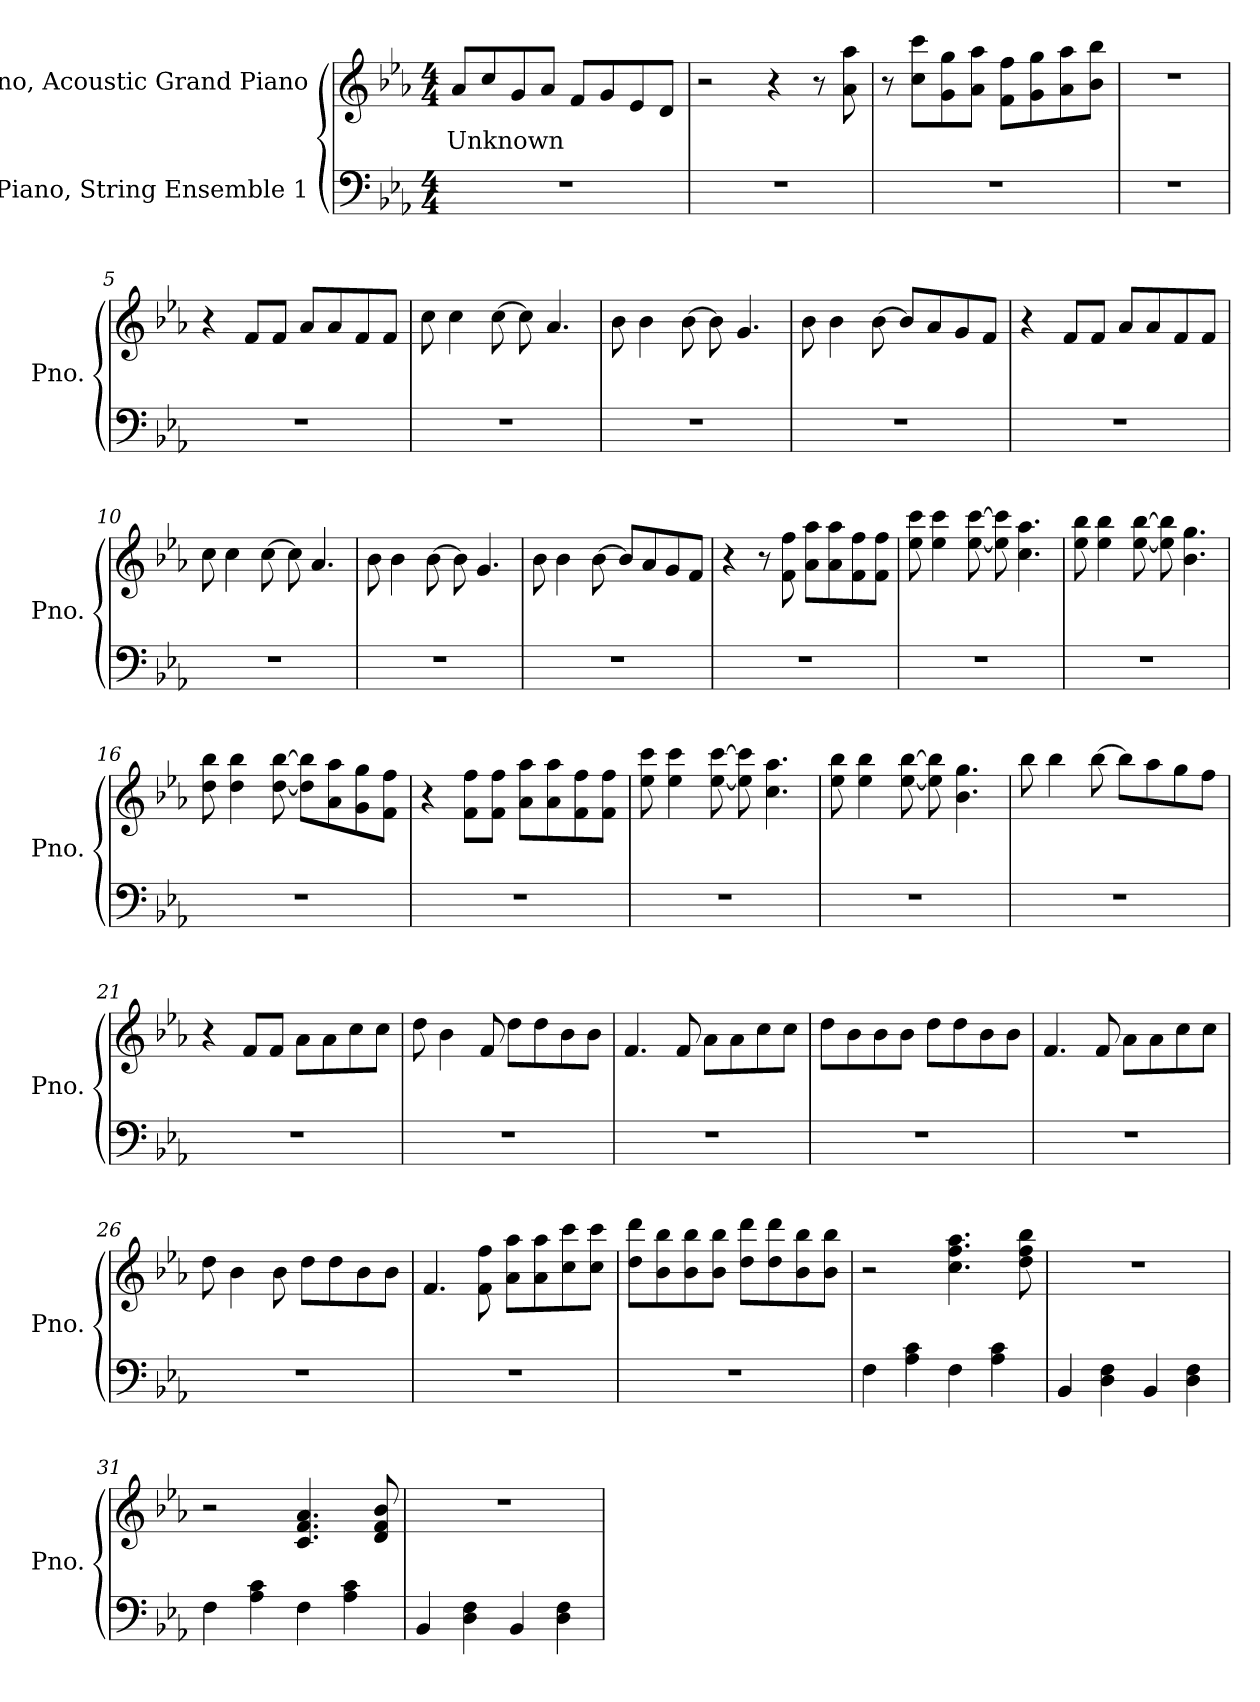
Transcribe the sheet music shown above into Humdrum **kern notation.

**kern	**kern	**text
*part2	*part1	*part1
*staff2	*staff1	*staff1
*I"Piano, String Ensemble 1	*I"Piano, Acoustic Grand Piano	*
*I'Pno.	*I'Pno.	*
*clefF4	*clefG2	*
*k[b-e-a-]	*k[b-e-a-]	*
*M4/4	*M4/4	*
*MM69	*MM69	*
=1	=1	=1
!	!	!LO:LY:b
1r	8a-/L	Unknown
.	8cc/	.
.	8g/	.
.	8a-/J	.
.	8f/L	.
.	8g/	.
.	8e-/	.
.	8d/J	.
=2	=2	=2
1r	2r	.
.	4r	.
.	8r	.
.	8a-\ 8aa-\	.
=3	=3	=3
1r	8r	.
.	8cc\ 8ccc\L	.
.	8g\ 8gg\	.
.	8a-\ 8aa-\J	.
.	8f\ 8ff\L	.
.	8g\ 8gg\	.
.	8a-\ 8aa-\	.
.	8b-\ 8bb-\J	.
=4	=4	=4
1r	1r	.
!!LO:LB:g=z
=5	=5	=5
1r	4r	.
.	8f/L	.
.	8f/J	.
.	8a-/L	.
.	8a-/	.
.	8f/	.
.	8f/J	.
=6	=6	=6
1r	8cc\	.
.	4cc\	.
.	[8cc\	.
.	8cc\]	.
.	4.a-/	.
=7	=7	=7
1r	8b-\	.
.	4b-\	.
.	[8b-\	.
.	8b-\]	.
.	4.g/	.
=8	=8	=8
1r	8b-\	.
.	4b-\	.
.	[8b-\	.
.	8b-/L]	.
.	8a-/	.
.	8g/	.
.	8f/J	.
=9	=9	=9
1r	4r	.
.	8f/L	.
.	8f/J	.
.	8a-/L	.
.	8a-/	.
.	8f/	.
.	8f/J	.
=10	=10	=10
1r	8cc\	.
.	4cc\	.
.	[8cc\	.
.	8cc\]	.
.	4.a-/	.
!!LO:LB:g=z
=11	=11	=11
1r	8b-\	.
.	4b-\	.
.	[8b-\	.
.	8b-\]	.
.	4.g/	.
=12	=12	=12
1r	8b-\	.
.	4b-\	.
.	[8b-\	.
.	8b-/L]	.
.	8a-/	.
.	8g/	.
.	8f/J	.
=13	=13	=13
1r	4r	.
.	8r	.
.	8f\ 8ff\	.
.	8a-\ 8aa-\L	.
.	8a-\ 8aa-\	.
.	8f\ 8ff\	.
.	8f\ 8ff\J	.
=14	=14	=14
1r	8ee-\ 8ccc\	.
.	4ee-\ 4ccc\	.
.	[8ee-\ [8ccc\	.
.	8ee-\] 8ccc\]	.
.	4.cc\ 4.aa-\	.
=15	=15	=15
1r	8ee-\ 8bb-\	.
.	4ee-\ 4bb-\	.
.	[8ee-\ [8bb-\	.
.	8ee-\] 8bb-\]	.
.	4.b-\ 4.gg\	.
!!LO:LB:g=z
=16	=16	=16
1r	8dd\ 8bb-\	.
.	4dd\ 4bb-\	.
.	[8dd\ [8bb-\	.
.	8dd\] 8bb-\]L	.
.	8a-\ 8aa-\	.
.	8g\ 8gg\	.
.	8f\ 8ff\J	.
=17	=17	=17
1r	4r	.
.	8f\ 8ff\L	.
.	8f\ 8ff\J	.
.	8a-\ 8aa-\L	.
.	8a-\ 8aa-\	.
.	8f\ 8ff\	.
.	8f\ 8ff\J	.
=18	=18	=18
1r	8ee-\ 8ccc\	.
.	4ee-\ 4ccc\	.
.	[8ee-\ [8ccc\	.
.	8ee-\] 8ccc\]	.
.	4.cc\ 4.aa-\	.
=19	=19	=19
1r	8ee-\ 8bb-\	.
.	4ee-\ 4bb-\	.
.	[8ee-\ [8bb-\	.
.	8ee-\] 8bb-\]	.
.	4.b-\ 4.gg\	.
=20	=20	=20
1r	8bb-\	.
.	4bb-\	.
.	[8bb-\	.
.	8bb-\L]	.
.	8aa-\	.
.	8gg\	.
.	8ff\J	.
!!LO:LB:g=z
=21	=21	=21
1r	4r	.
.	8f/L	.
.	8f/J	.
.	8a-\L	.
.	8a-\	.
.	8cc\	.
.	8cc\J	.
=22	=22	=22
1r	8dd\	.
.	4b-\	.
.	8f/	.
.	8dd\L	.
.	8dd\	.
.	8b-\	.
.	8b-\J	.
=23	=23	=23
1r	4.f/	.
.	8f/	.
.	8a-\L	.
.	8a-\	.
.	8cc\	.
.	8cc\J	.
=24	=24	=24
1r	8dd\L	.
.	8b-\	.
.	8b-\	.
.	8b-\J	.
.	8dd\L	.
.	8dd\	.
.	8b-\	.
.	8b-\J	.
=25	=25	=25
1r	4.f/	.
.	8f/	.
.	8a-\L	.
.	8a-\	.
.	8cc\	.
.	8cc\J	.
!!LO:LB:g=z
=26	=26	=26
1r	8dd\	.
.	4b-\	.
.	8b-\	.
.	8dd\L	.
.	8dd\	.
.	8b-\	.
.	8b-\J	.
=27	=27	=27
1r	4.f/	.
.	8f\ 8ff\	.
.	8a-\ 8aa-\L	.
.	8a-\ 8aa-\	.
.	8cc\ 8ccc\	.
.	8cc\ 8ccc\J	.
=28	=28	=28
1r	8dd\ 8ddd\L	.
.	8b-\ 8bb-\	.
.	8b-\ 8bb-\	.
.	8b-\ 8bb-\J	.
.	8dd\ 8ddd\L	.
.	8dd\ 8ddd\	.
.	8b-\ 8bb-\	.
.	8b-\ 8bb-\J	.
=29	=29	=29
4F\	2r	.
4A-\ 4c\	.	.
4F\	4.cc\ 4.ff\ 4.aa-\	.
4A-\ 4c\	.	.
.	8dd\ 8ff\ 8bb-\	.
=30	=30	=30
4BB-/	1r	.
4D\ 4F\	.	.
4BB-/	.	.
4D\ 4F\	.	.
!!LO:PB:g=z
=31	=31	=31
4F\	2r	.
4A-\ 4c\	.	.
4F\	4.c/ 4.f/ 4.a-/	.
4A-\ 4c\	.	.
.	8d/ 8f/ 8b-/	.
=32	=32	=32
4BB-/	1r	.
4D\ 4F\	.	.
4BB-/	.	.
4D\ 4F\	.	.
=	=	=
*-	*-	*-
